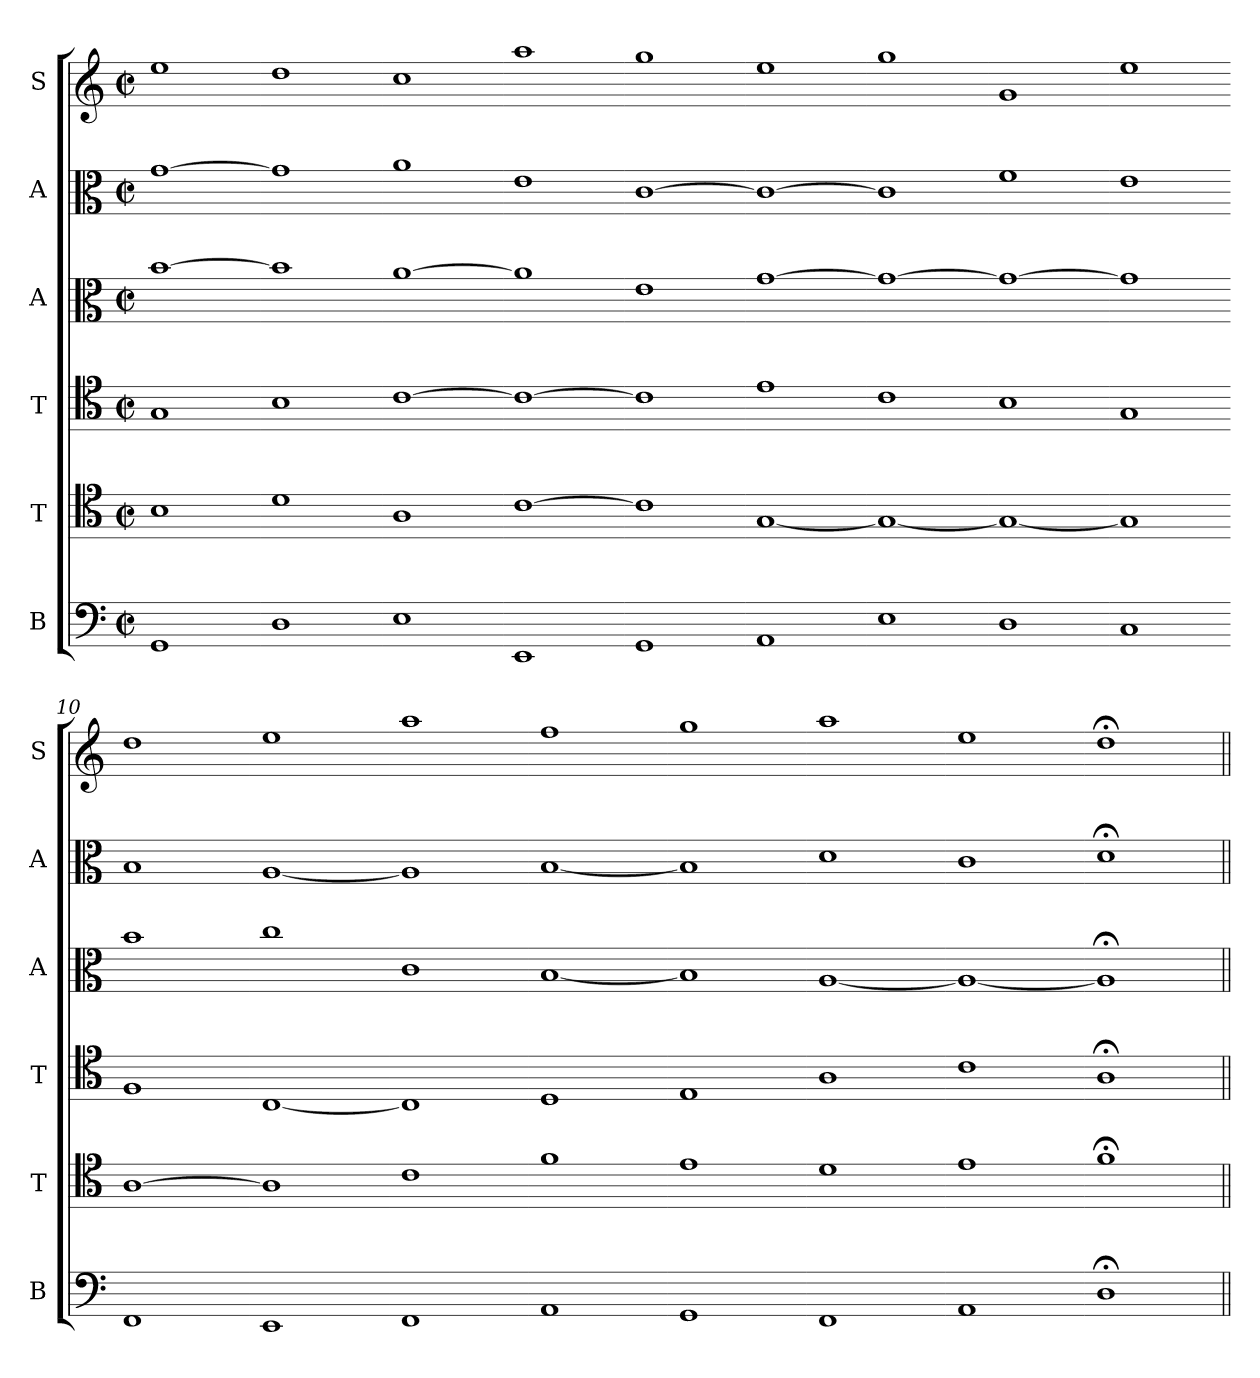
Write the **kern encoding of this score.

**kern	**kern	**kern	**kern	**kern	**kern
*part6	*part5	*part4	*part3	*part2	*part1
*staff6	*staff5	*staff4	*staff3	*staff2	*staff1
*I"B	*I"T	*I"T	*I"A	*I"A	*I"S
*I'B	*I'T	*I'T	*I'A	*I'A	*I'S
*clefF4	*clefC4	*clefC4	*clefC3	*clefC3	*clefG2
*k[]	*k[]	*k[]	*k[]	*k[]	*k[]
*M2/2	*M2/2	*M2/2	*M2/2	*M2/2	*M2/2
*met(c|)	*met(c|)	*met(c|)	*met(c|)	*met(c|)	*met(c|)
*MM208	*MM208	*MM208	*MM208	*MM208	*MM208
=1	=1	=1	=1	=1	=1
1GG	1B	1G	[1b	[1g	1ee
=2-	=2-	=2-	=2-	=2-	=2-
1D	1d	1B	1b]	1g]	1dd
=3-	=3-	=3-	=3-	=3-	=3-
1E	1A	[1c	[1a	1a	1cc
=4-	=4-	=4-	=4-	=4-	=4-
1EE	[1c	1c_	1a]	1e	1aa
=5-	=5-	=5-	=5-	=5-	=5-
1GG	1c]	1c]	1e	[1c	1gg
=6-	=6-	=6-	=6-	=6-	=6-
1AA	[1G	1e	[1g	1c_	1ee
=7-	=7-	=7-	=7-	=7-	=7-
1E	1G_	1c	1g_	1c]	1gg
=8-	=8-	=8-	=8-	=8-	=8-
1D	1G_	1B	1g_	1f	1g
=9-	=9-	=9-	=9-	=9-	=9-
1C	1G]	1G	1g]	1e	1ee
=10-	=10-	=10-	=10-	=10-	=10-
1FF	[1A	1F	1b	1B	1dd
=11-	=11-	=11-	=11-	=11-	=11-
1EE	1A]	[1C	1cc	[1A	1ee
=12-	=12-	=12-	=12-	=12-	=12-
1FF	1c	1C]	1c	1A]	1aa
=13-	=13-	=13-	=13-	=13-	=13-
1AA	1f	1D	[1B	[1B	1ff
=14-	=14-	=14-	=14-	=14-	=14-
1GG	1e	1E	1B]	1B]	1gg
=15-	=15-	=15-	=15-	=15-	=15-
1FF	1d	1A	[1A	1d	1aa
=16-	=16-	=16-	=16-	=16-	=16-
1AA	1e	1c	1A_	1c	1ee
=17-	=17-	=17-	=17-	=17-	=17-
1D;<	1f;<	1A;<	1A;<]	1d;	1dd;<
=||	=||	=||	=||	=||	=||
*-	*-	*-	*-	*-	*-
